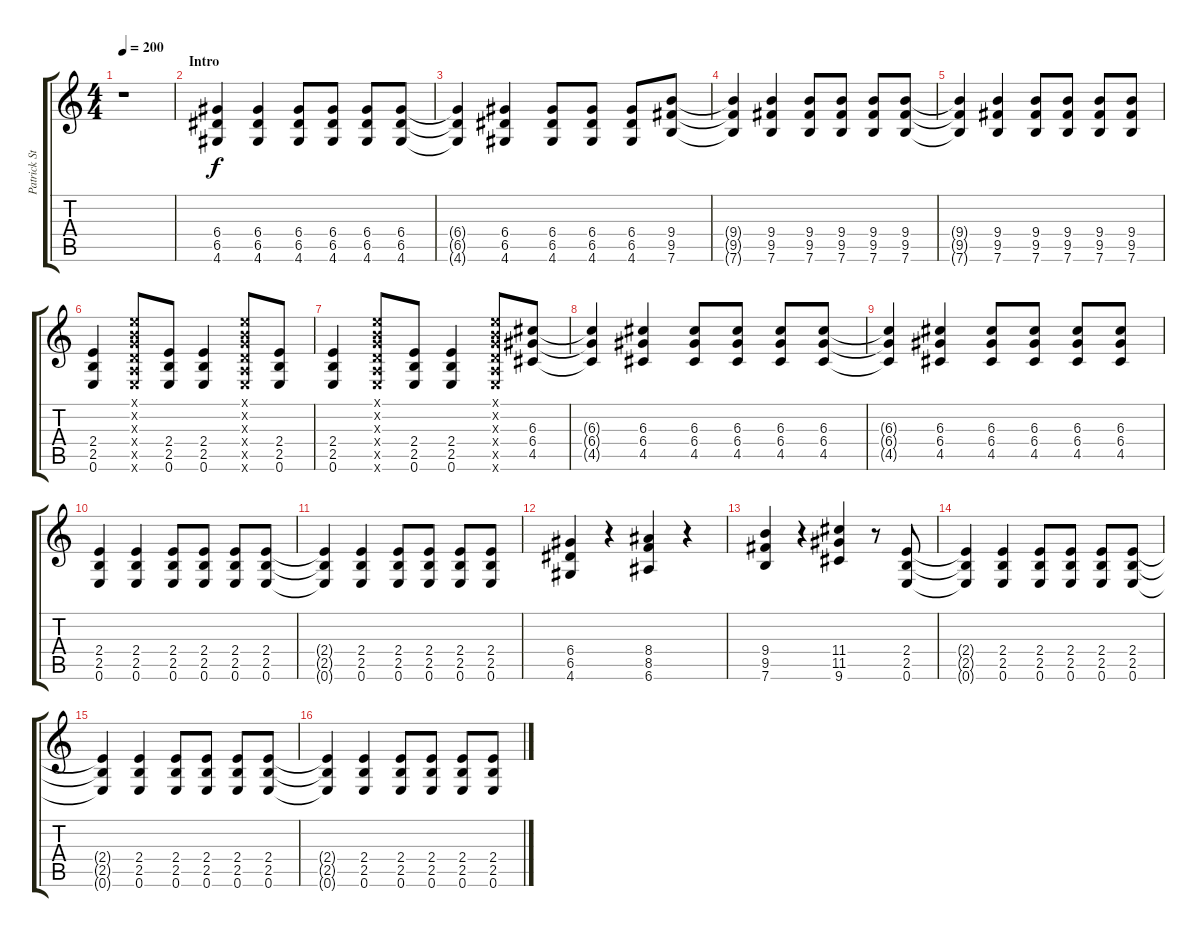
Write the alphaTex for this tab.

\track ("Patrick Stump (Rythmn Guitar)" "Patrick St") {instrument overdrivenguitar}
\staff {score tabs}
\tuning (E4 B3 G3 D3 A2 E2) {hide}
\ts (4 4)
\tempo 200
\clef g2
\ks c
r.1{dy f instrument overdrivenguitar} |
\section ("" "Intro")
(6.4 6.5 4.6).4 (6.4 6.5 4.6).4 (6.4 6.5 4.6).8 (6.4 6.5 4.6).8 (6.4 6.5 4.6).8 (6.4 6.5 4.6).8 |
(6.4{t} 6.5{t} 4.6{t}).4 (6.4 6.5 4.6).4 (6.4 6.5 4.6).8 (6.4 6.5 4.6).8 (6.4 6.5 4.6).8 (9.4 9.5 7.6).8 |
(9.4{t} 9.5{t} 7.6{t}).4 (9.4 9.5 7.6).4 (9.4 9.5 7.6).8 (9.4 9.5 7.6).8 (9.4 9.5 7.6).8 (9.4 9.5 7.6).8 |
(9.4{t} 9.5{t} 7.6{t}).4 (9.4 9.5 7.6).4 (9.4 9.5 7.6).8 (9.4 9.5 7.6).8 (9.4 9.5 7.6).8 (9.4 9.5 7.6).8 |
(2.4 2.5 0.6).4 (0.1{x} 0.2{x} 0.3{x} 0.4{x} 0.5{x} 0.6{x}).8 (2.4 2.5 0.6).8 (2.4 2.5 0.6).4 (0.1{x} 0.2{x} 0.3{x} 0.4{x} 0.5{x} 0.6{x}).8 (2.4 2.5 0.6).8 |
(2.4 2.5 0.6).4 (0.1{x} 0.2{x} 0.3{x} 0.4{x} 0.5{x} 0.6{x}).8 (2.4 2.5 0.6).8 (2.4 2.5 0.6).4 (0.1{x} 0.2{x} 0.3{x} 0.4{x} 0.5{x} 0.6{x}).8 (6.3 6.4 4.5).8 |
(6.3{t} 6.4{t} 4.5{t}).4 (6.3 6.4 4.5).4 (6.3 6.4 4.5).8 (6.3 6.4 4.5).8 (6.3 6.4 4.5).8 (6.3 6.4 4.5).8 |
(6.3{t} 6.4{t} 4.5{t}).4 (6.3 6.4 4.5).4 (6.3 6.4 4.5).8 (6.3 6.4 4.5).8 (6.3 6.4 4.5).8 (6.3 6.4 4.5).8 |
(2.4 2.5 0.6).4 (2.4 2.5 0.6).4 (2.4 2.5 0.6).8 (2.4 2.5 0.6).8 (2.4 2.5 0.6).8 (2.4 2.5 0.6).8 |
(2.4{t} 2.5{t} 0.6{t}).4 (2.4 2.5 0.6).4 (2.4 2.5 0.6).8 (2.4 2.5 0.6).8 (2.4 2.5 0.6).8 (2.4 2.5 0.6).8 |
(6.4 6.5 4.6).4 r.4 (8.4 8.5 6.6).4 r.4 |
(9.4 9.5 7.6).4 r.4 (11.4 11.5 9.6).4 r.8 (2.4 2.5 0.6).8 |
(2.4{t} 2.5{t} 0.6{t}).4 (2.4 2.5 0.6).4 (2.4 2.5 0.6).8 (2.4 2.5 0.6).8 (2.4 2.5 0.6).8 (2.4 2.5 0.6).8 |
(2.4{t} 2.5{t} 0.6{t}).4 (2.4 2.5 0.6).4 (2.4 2.5 0.6).8 (2.4 2.5 0.6).8 (2.4 2.5 0.6).8 (2.4 2.5 0.6).8 |
(2.4{t} 2.5{t} 0.6{t}).4 (2.4 2.5 0.6).4 (2.4 2.5 0.6).8 (2.4 2.5 0.6).8 (2.4 2.5 0.6).8 (2.4 2.5 0.6).8
